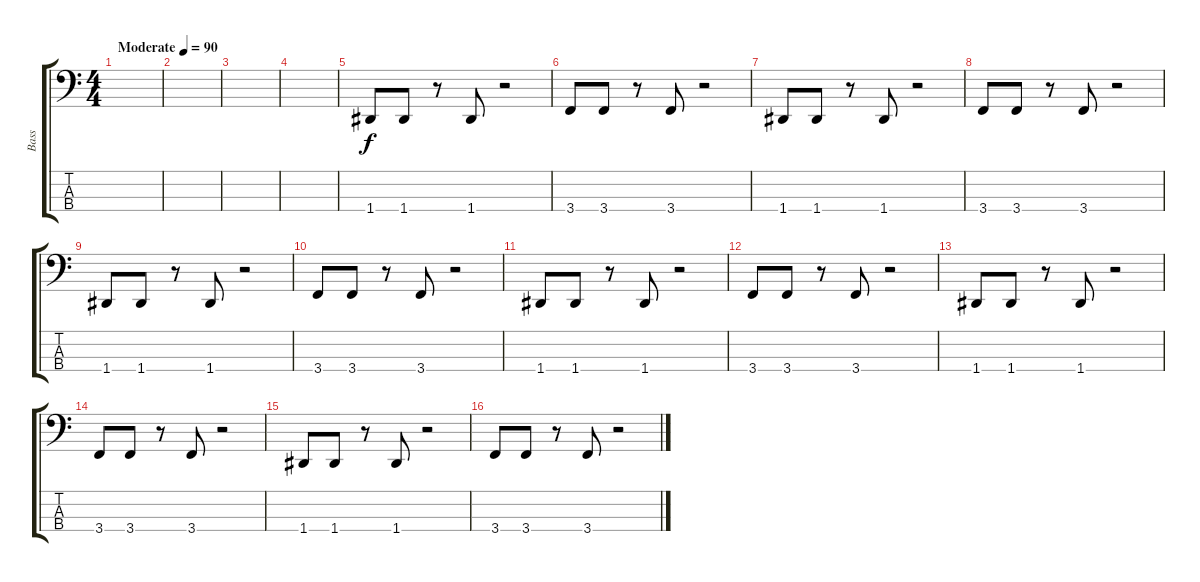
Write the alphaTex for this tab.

\track ("Bass" "Bass") {instrument fretlessbass}
\staff {score tabs}
\tuning (G2 D2 A1 D1) {hide}
\ts (4 4)
\tempo (90 "Moderate")
\clef f4
\ks c
|
|
|
|
1.4.8 1.4.8 r.8 1.4.8 r.2 |
3.4.8 3.4.8 r.8 3.4.8 r.2 |
1.4.8 1.4.8 r.8 1.4.8 r.2 |
3.4.8 3.4.8 r.8 3.4.8 r.2 |
1.4.8 1.4.8 r.8 1.4.8 r.2 |
3.4.8 3.4.8 r.8 3.4.8 r.2 |
1.4.8 1.4.8 r.8 1.4.8 r.2 |
3.4.8 3.4.8 r.8 3.4.8 r.2 |
1.4.8 1.4.8 r.8 1.4.8 r.2 |
3.4.8 3.4.8 r.8 3.4.8 r.2 |
1.4.8 1.4.8 r.8 1.4.8 r.2 |
3.4.8 3.4.8 r.8 3.4.8 r.2
